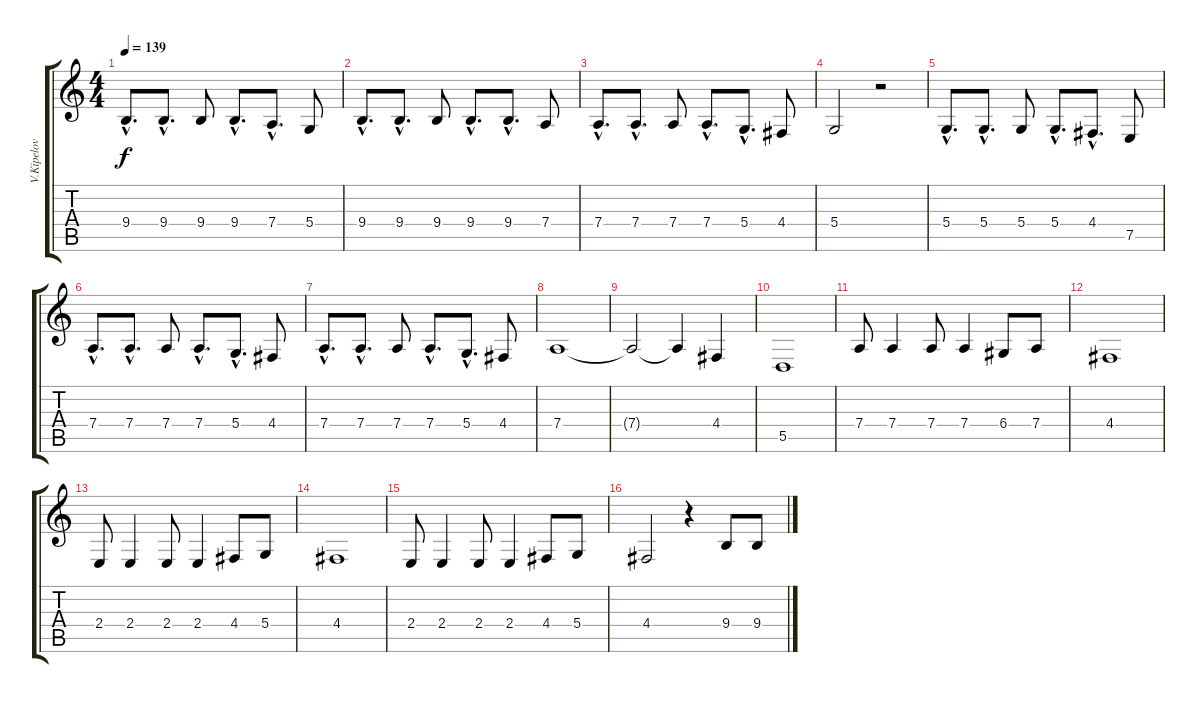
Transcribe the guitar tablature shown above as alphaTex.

\track ("V.Kipelov" "V.Kipelov") {instrument viola}
\staff {score tabs}
\tuning (E4 B3 G3 D3 A2 E2) {hide}
\ts (4 4)
\tempo 139
\clef g2
\ks c
9.4{hac}.8{d dy f} 9.4{hac}.8{d} 9.4.8 9.4{hac}.8{d} 7.4{hac}.8{d} 5.4.8 |
9.4{hac}.8{d} 9.4{hac}.8{d} 9.4.8 9.4{hac}.8{d} 9.4{hac}.8{d} 7.4.8 |
7.4{hac}.8{d} 7.4{hac}.8{d} 7.4.8 7.4{hac}.8{d} 5.4{hac}.8{d} 4.4.8 |
5.4.2 r.2 |
5.4{hac}.8{d} 5.4{hac}.8{d} 5.4.8 5.4{hac}.8{d} 4.4{hac}.8{d} 7.5.8 |
7.4{hac}.8{d} 7.4{hac}.8{d} 7.4.8 7.4{hac}.8{d} 5.4{hac}.8{d} 4.4.8 |
7.4{hac}.8{d} 7.4{hac}.8{d} 7.4.8 7.4{hac}.8{d} 5.4{hac}.8{d} 4.4.8 |
7.4.1 |
7.4{t}.2 7.4{t}.4 4.4.4 |
5.5.1 |
7.4.8 7.4.4 7.4.8 7.4.4 6.4.8 7.4.8 |
4.4.1 |
2.4.8 2.4.4 2.4.8 2.4.4 4.4.8 5.4.8 |
4.4.1 |
2.4.8 2.4.4 2.4.8 2.4.4 4.4.8 5.4.8 |
4.4.2 r.4 9.4.8 9.4.8
